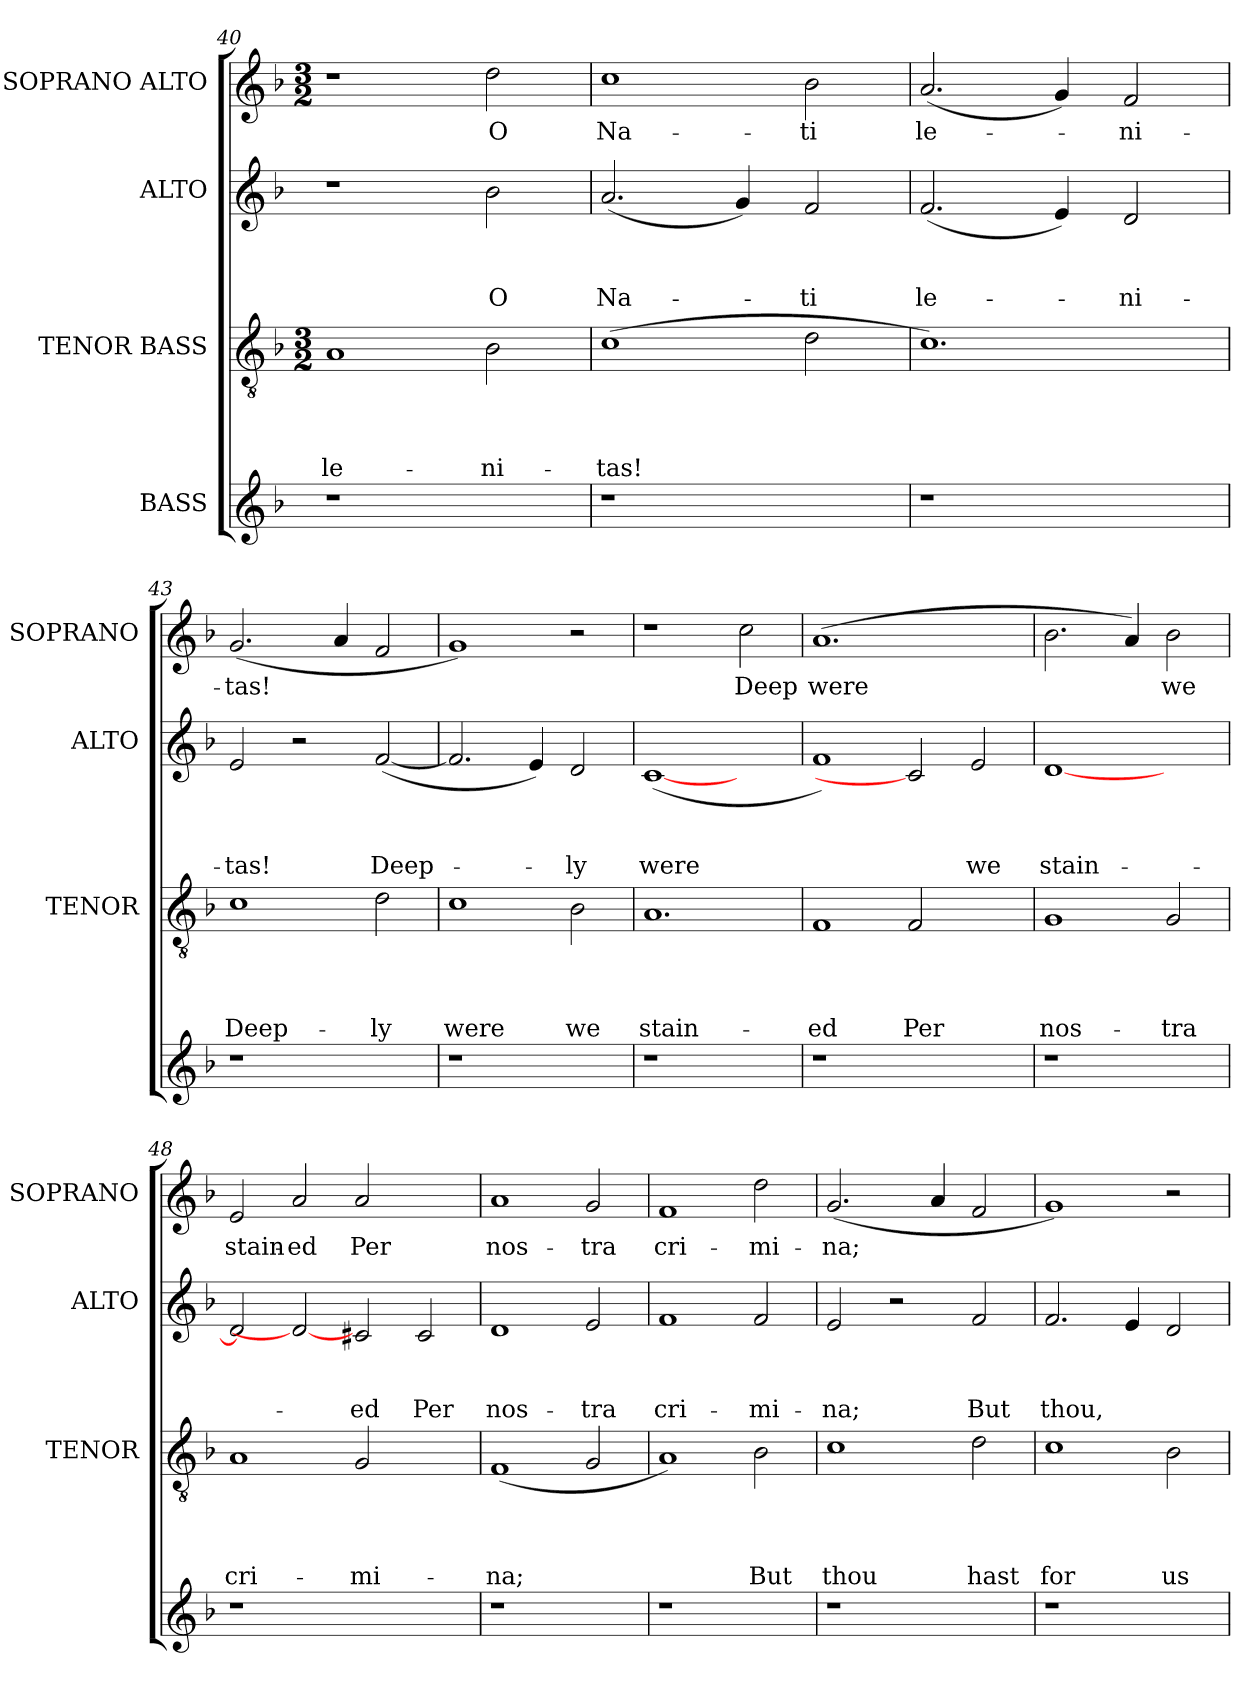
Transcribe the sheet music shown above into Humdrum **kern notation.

**kern	**kern	**text	**text	**text	**text	**kern	**text	**text	**text	**kern	**text
*part4	*part3	*part3	*part3	*part3	*part3	*part2	*part2	*part2	*part2	*part1	*part1
*staff4	*staff3	*staff3	*staff3	*staff3	*staff3	*staff2	*staff2	*staff2	*staff2	*staff1	*staff1
*I"BASS	*I"TENOR BASS	*	*	*	*	*I"ALTO	*	*	*	*I"SOPRANO ALTO	*
*	*I'TENOR	*	*	*	*	*I'ALTO	*	*	*	*I'SOPRANO	*
*clefG2	*clefGv2	*	*	*	*	*clefG2	*	*	*	*clefG2	*
*k[b-]	*k[b-]	*	*	*	*	*k[b-]	*	*	*	*k[b-]	*
*F:	*F:	*	*	*	*	*F:	*	*	*	*F:	*
*	*M3/2	*	*	*	*	*	*	*	*	*M3/2	*
=40	=40	=40	=40	=40	=40	=40	=40	=40	=40	=40	=40
!	!	!	!	!	!LO:LY:b	!	!	!	!	!	!
1r	1A	.	.	.	le-	1r	.	.	.	1r	.
!	!	!	!	!	!LO:LY:b	!	!	!	!LO:LY:b	!	!LO:LY:b
2ryy	2B-\	.	.	.	-ni-	2b-\	.	.	O	2dd\	O
!!LO:LB:g=z
=41	=41	=41	=41	=41	=41	=41	=41	=41	=41	=41	=41
!	!	!	!	!	!LO:LY:b	!	!	!	!LO:LY:b	!	!LO:LY:b
1r	(>1c	.	.	.	-tas!	(<2.a/	.	.	Na-	1cc	Na-
.	.	.	.	.	.	4g/)	.	.	.	.	.
!	!	!	!	!	!	!	!	!	!LO:LY:b	!	!LO:LY:b
2ryy	2d\	.	.	.	.	2f/	.	.	-ti	2b-\	-ti
=42	=42	=42	=42	=42	=42	=42	=42	=42	=42	=42	=42
!	!	!	!	!	!	!	!	!	!LO:LY:b	!	!LO:LY:b
1r	1.c)	.	.	.	.	(<2.f/	.	.	le-	(<2.a/	le-
.	.	.	.	.	.	4e/)	.	.	.	4g/)	.
!	!	!	!	!	!	!	!	!	!LO:LY:b	!	!LO:LY:b
2ryy	.	.	.	.	.	2d/	.	.	-ni-	2f/	-ni-
=43	=43	=43	=43	=43	=43	=43	=43	=43	=43	=43	=43
!	!	!	!	!	!LO:LY:b	!	!	!	!LO:LY:b	!	!LO:LY:b
1r	1c	.	.	.	Deep-	2e/	.	.	-tas!	(<2.g/	-tas!
.	.	.	.	.	.	2r	.	.	.	.	.
.	.	.	.	.	.	.	.	.	.	4a/	.
!	!	!	!	!	!LO:LY:b	!	!	!	!LO:LY:b	!	!
2ryy	2d\	.	.	.	-ly	(<[<2f/	.	.	Deep-	2f/	.
=44	=44	=44	=44	=44	=44	=44	=44	=44	=44	=44	=44
!	!	!	!	!	!LO:LY:b	!	!	!	!	!	!
1r	1c	.	.	.	were	2.f/]	.	.	.	1g)	.
.	.	.	.	.	.	4e/)	.	.	.	.	.
!	!	!	!	!	!LO:LY:b	!	!	!	!LO:LY:b	!	!
2ryy	2B-\	.	.	.	we	2d/	.	.	-ly	2r	.
=45	=45	=45	=45	=45	=45	=45	=45	=45	=45	=45	=45
!	!	!	!	!	!LO:LY:b	!	!	!	!LO:LY:b	!	!
1r	1.A	.	.	.	stain-	(<[1c	.	.	were	1r	.
!	!	!	!	!	!	!	!	!	!	!	!LO:LY:b
2ryy	.	.	.	.	.	2ryy	.	.	.	2cc\	Deep
=46	=46	=46	=46	=46	=46	=46	=46	=46	=46	=46	=46
!	!	!	!	!	!LO:LY:b	!	!	!	!	!	!LO:LY:b
1r	1F	.	.	.	-ed	1f)	.	.	.	(>1.a	were
!	!	!	!	!	!LO:LY:b	!	!	!	!	!	!
1ryy	2F/	.	.	.	Per	2c]	.	.	.	.	.
!	!	!	!	!	!	!	!	!	!LO:LY:b	!	!
.	2ryy	.	.	.	.	2e/	.	.	we	2ryy	.
!!LO:LB:g=z
=47	=47	=47	=47	=47	=47	=47	=47	=47	=47	=47	=47
!	!	!	!	!	!LO:LY:b	!	!	!	!LO:LY:b	!	!
1r	1G	.	.	.	nos-	[<1d	.	.	stain-	2.b-\	.
.	.	.	.	.	.	.	.	.	.	4a/)	.
!	!	!	!	!	!LO:LY:b	!	!	!	!	!	!LO:LY:b
2ryy	2G/	.	.	.	-tra	2ryy	.	.	.	2b-\	we
=48	=48	=48	=48	=48	=48	=48	=48	=48	=48	=48	=48
!	!	!	!	!	!LO:LY:b	!	!	!	!	!	!LO:LY:b
1r	1A	.	.	.	cri-	2d/]	.	.	.	2e/	stain-
!	!	!	!	!	!	!	!	!	!	!	!LO:LY:b
.	.	.	.	.	.	2d_	.	.	.	2a/	-ed
!	!	!	!	!	!LO:LY:b	!	!	!	!LO:LY:b	!	!LO:LY:b
1ryy	2G/	.	.	.	-mi-	2c#X/	.	.	-ed	2a/	Per
!	!	!	!	!	!	!	!	!	!LO:LY:b	!	!
.	2ryy	.	.	.	.	2c#/	.	.	Per	2ryy	.
=49	=49	=49	=49	=49	=49	=49	=49	=49	=49	=49	=49
!	!	!	!	!	!LO:LY:b	!	!	!	!LO:LY:b	!	!LO:LY:b
1r	(<1F	.	.	.	-na;	1d	.	.	nos-	1a	nos-
!	!	!	!	!	!	!	!	!	!LO:LY:b	!	!LO:LY:b
2ryy	2G/	.	.	.	.	2e/	.	.	-tra	2g/	-tra
=50	=50	=50	=50	=50	=50	=50	=50	=50	=50	=50	=50
!	!	!	!	!	!	!	!	!	!LO:LY:b	!	!LO:LY:b
1r	1A)	.	.	.	.	1f	.	.	cri-	1f	cri-
!	!	!	!	!	!LO:LY:b	!	!	!	!LO:LY:b	!	!LO:LY:b
2ryy	2B-\	.	.	.	But	2f/	.	.	-mi-	2dd\	-mi-
=51	=51	=51	=51	=51	=51	=51	=51	=51	=51	=51	=51
!	!	!	!	!	!LO:LY:b	!	!	!	!LO:LY:b	!	!LO:LY:b
1r	1c	.	.	.	thou	2e/	.	.	-na;	(<2.g/	-na;
.	.	.	.	.	.	2r	.	.	.	.	.
.	.	.	.	.	.	.	.	.	.	4a/	.
!	!	!	!	!	!LO:LY:b	!	!	!	!LO:LY:b	!	!
2ryy	2d\	.	.	.	hast	2f/	.	.	But	2f/	.
=52	=52	=52	=52	=52	=52	=52	=52	=52	=52	=52	=52
!	!	!	!	!	!LO:LY:b	!	!	!	!LO:LY:b	!	!
1r	1c	.	.	.	for	2.f/	.	.	thou,	1g)	.
.	.	.	.	.	.	4e/	.	.	.	.	.
!	!	!	!	!	!LO:LY:b	!	!	!	!	!	!
2ryy	2B-\	.	.	.	us	2d/	.	.	.	2r	.
=	=	=	=	=	=	=	=	=	=	=	=
*-	*-	*-	*-	*-	*-	*-	*-	*-	*-	*-	*-
